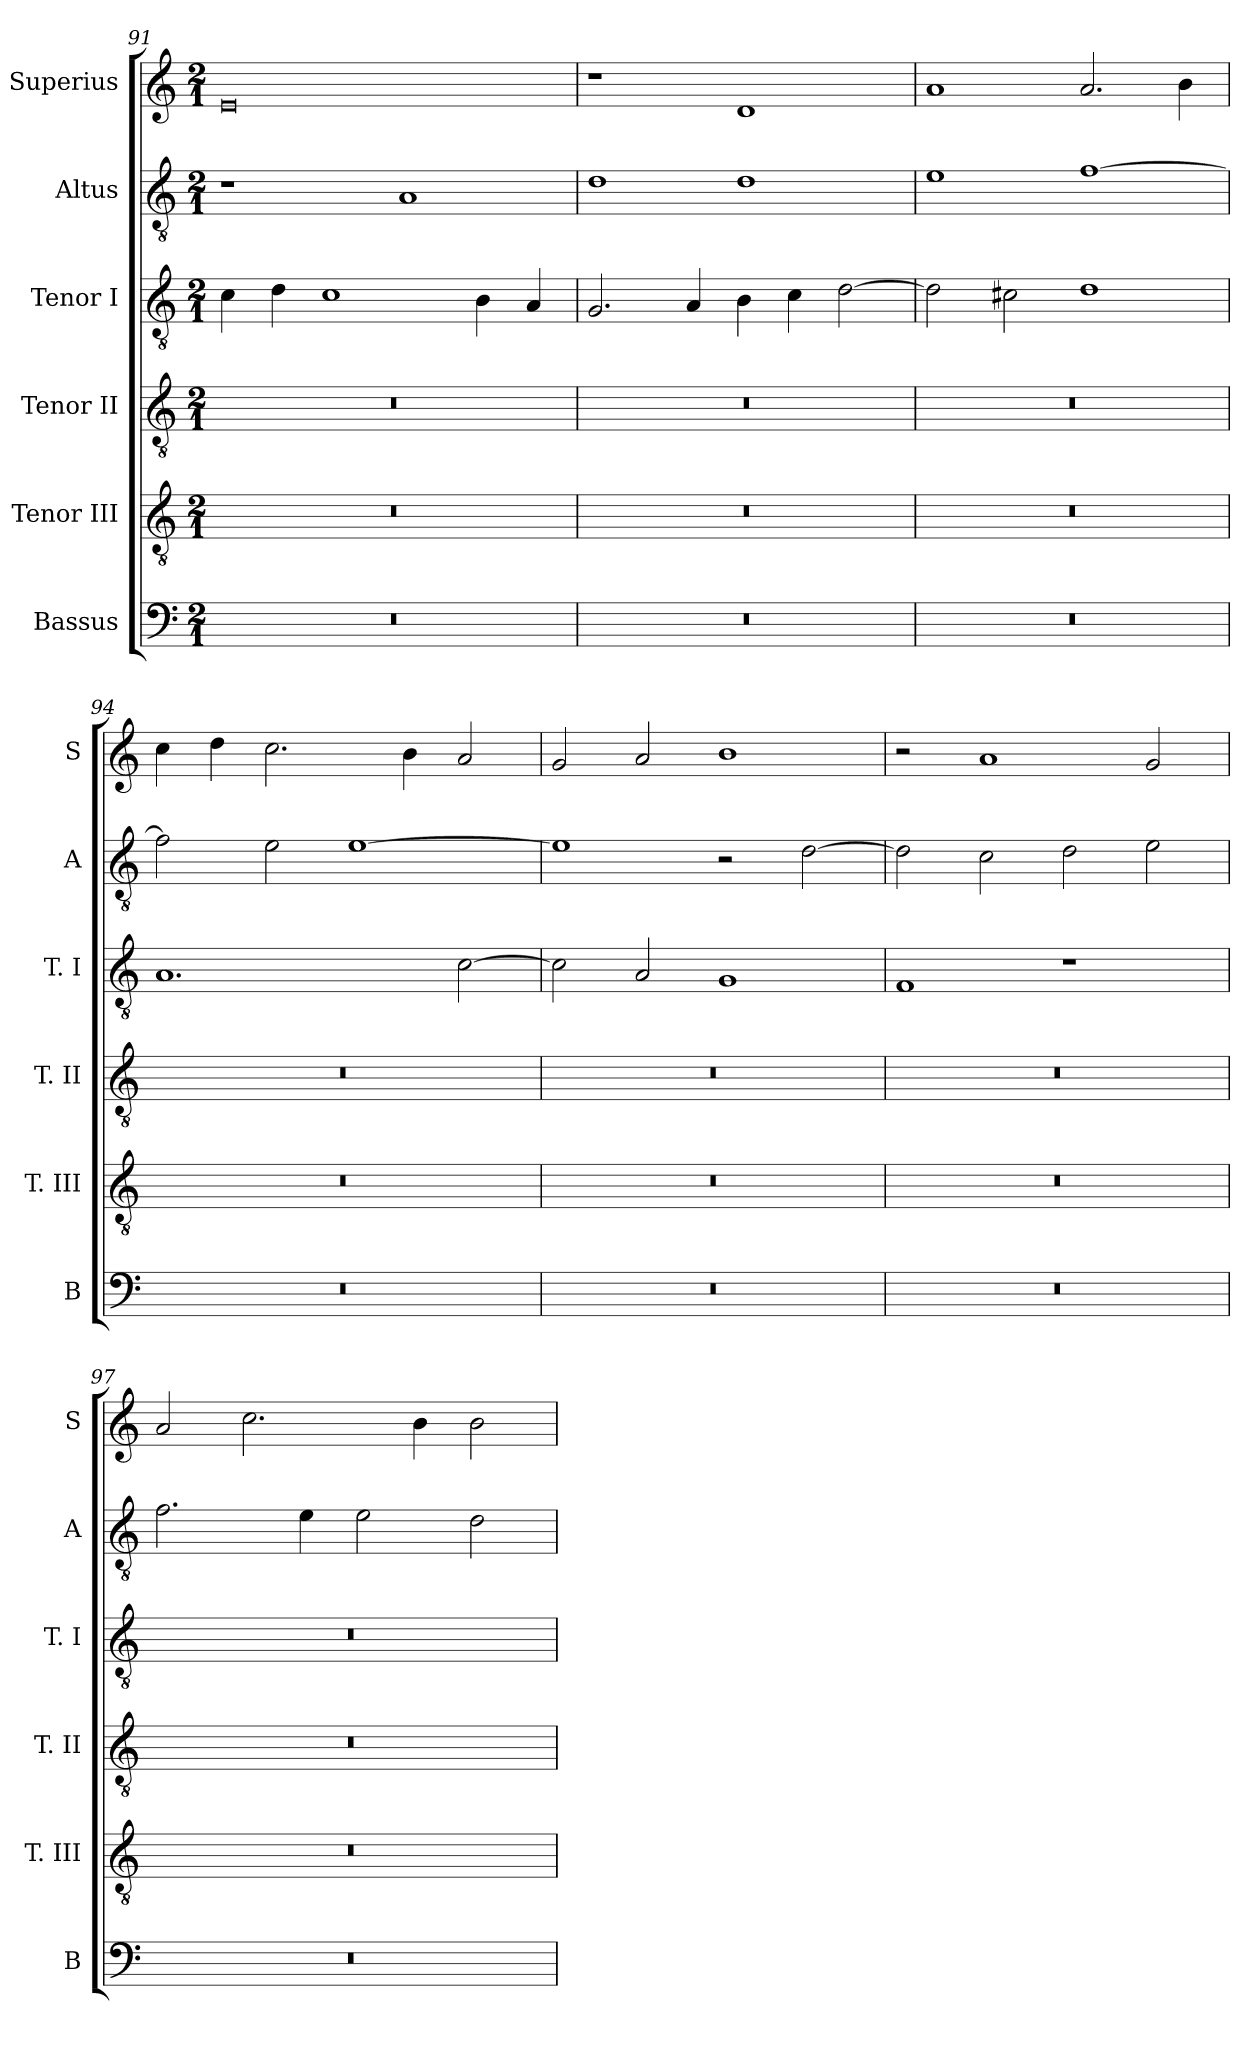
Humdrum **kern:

**kern	**kern	**kern	**kern	**kern	**kern
*part6	*part5	*part4	*part3	*part2	*part1
*staff6	*staff5	*staff4	*staff3	*staff2	*staff1
*I"Bassus	*I"Tenor III	*I"Tenor II	*I"Tenor I	*I"Altus	*I"Superius
*I'B	*I'T. III	*I'T. II	*I'T. I	*I'A	*I'S
*clefF4	*clefGv2	*clefGv2	*clefGv2	*clefGv2	*clefG2
*k[]	*k[]	*k[]	*k[]	*k[]	*k[]
*C:	*C:	*C:	*C:	*C:	*C:
*M2/1	*M2/1	*M2/1	*M2/1	*M2/1	*M2/1
=91	=91	=91	=91	=91	=91
0r	0r	0r	4c	1r	0e
.	.	.	4d	.	.
.	.	.	1c	.	.
.	.	.	.	1A	.
.	.	.	4B	.	.
.	.	.	4A	.	.
=92	=92	=92	=92	=92	=92
0r	0r	0r	2.G	1d	1r
.	.	.	4A	.	.
.	.	.	4B	1d	1d
.	.	.	4c	.	.
.	.	.	[2d	.	.
=93	=93	=93	=93	=93	=93
0r	0r	0r	2d]	1e	1a
.	.	.	2c#X	.	.
.	.	.	1d	[1f	2.a
.	.	.	.	.	4b
=94	=94	=94	=94	=94	=94
0r	0r	0r	1.A	2f]	4cc
.	.	.	.	.	4dd
.	.	.	.	2e	2.cc
.	.	.	.	[1e	.
.	.	.	.	.	4b
.	.	.	[2c	.	2a
=95	=95	=95	=95	=95	=95
0r	0r	0r	2c]	1e]	2g
.	.	.	2A	.	2a
.	.	.	1G	2r	1b
.	.	.	.	[2d	.
=96	=96	=96	=96	=96	=96
0r	0r	0r	1F	2d]	2r
.	.	.	.	2c	1a
.	.	.	1r	2d	.
.	.	.	.	2e	2g
=97	=97	=97	=97	=97	=97
0r	0r	0r	0r	2.f	2a
.	.	.	.	.	2.cc
.	.	.	.	4e	.
.	.	.	.	2e	.
.	.	.	.	.	4b
.	.	.	.	2d	2b
=	=	=	=	=	=
*-	*-	*-	*-	*-	*-
